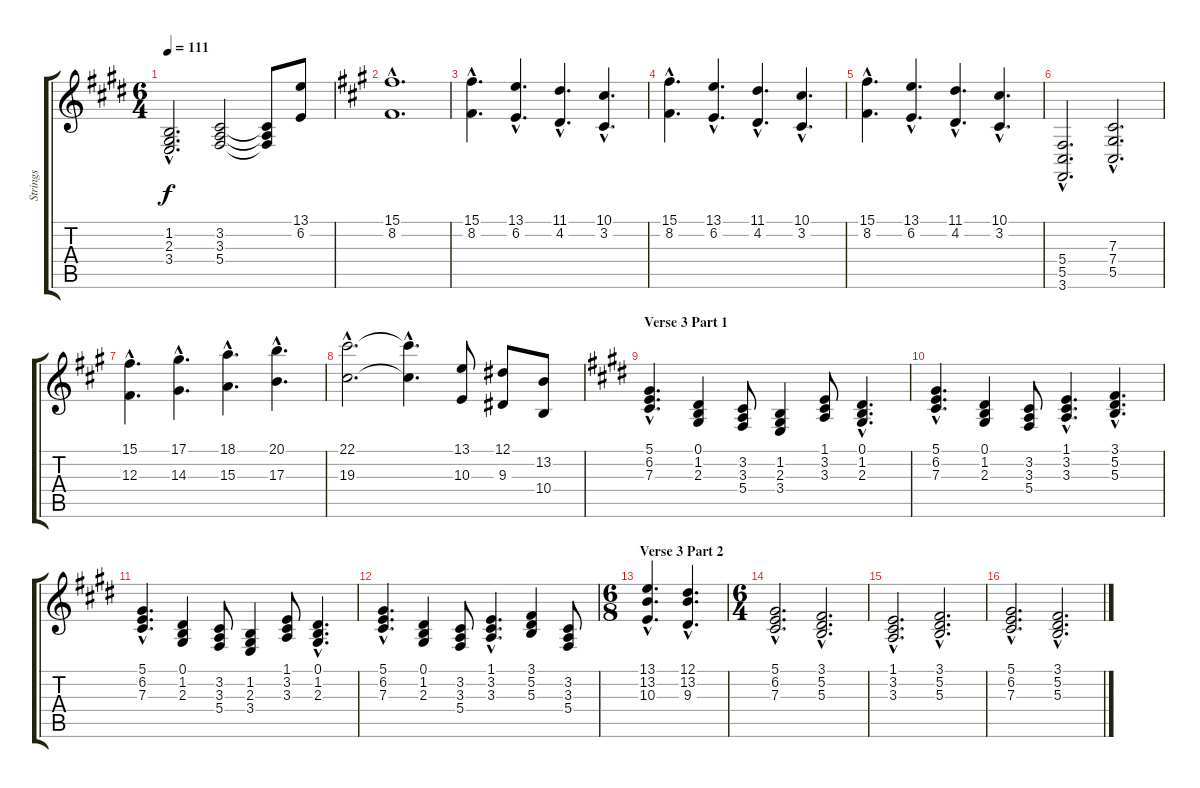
\track ("Strings" "Strings") {instrument stringensemble1}
\staff {score tabs}
\tuning (Eb4 Bb3 Gb3 Db3 Ab2 Eb2) {hide}
\ts (6 4)
\tempo 111
\clef g2
\ks c#minor
(1.2{hac} 2.3{hac} 3.4{hac}).2{d dy f} (3.2 3.3 5.4).2 (3.2{t} 3.3{t} 5.4{t}).8 (13.1 6.2).8 |
\ks f#minor
(15.1{hac} 8.2{hac}).1{d} |
(15.1{hac} 8.2{hac}).4{d} (13.1{hac} 6.2{hac}).4{d} (11.1{hac} 4.2{hac}).4{d} (10.1{hac} 3.2{hac}).4{d} |
(15.1{hac} 8.2{hac}).4{d} (13.1{hac} 6.2{hac}).4{d} (11.1{hac} 4.2{hac}).4{d} (10.1{hac} 3.2{hac}).4{d} |
(15.1{hac} 8.2{hac}).4{d} (13.1{hac} 6.2{hac}).4{d} (11.1{hac} 4.2{hac}).4{d} (10.1{hac} 3.2{hac}).4{d} |
(5.4{hac} 5.5{hac} 3.6{hac}).2{d} (7.3{hac} 7.4{hac} 5.5{hac}).2{d} |
(15.1{hac} 12.3{hac}).4{d} (17.1{hac} 14.3{hac}).4{d} (18.1{hac} 15.3{hac}).4{d} (20.1{hac} 17.3{hac}).4{d} |
(22.1{hac} 19.3{hac}).2{d} (22.1{hac t} 19.3{hac t}).4{d} (13.1 10.3).8 (12.1 9.3).8 (13.2 10.4).8 |
\section ("" "Verse 3 Part 1")
\ks c#minor
(5.1{hac} 6.2{hac} 7.3{hac}).4{d} (0.1 1.2 2.3).4 (3.2 3.3 5.4).8 (1.2 2.3 3.4).4 (1.1 3.2 3.3).8 (0.1{hac} 1.2{hac} 2.3{hac}).4{d} |
(5.1{hac} 6.2{hac} 7.3{hac}).4{d} (0.1 1.2 2.3).4 (3.2 3.3 5.4).8 (1.1{hac} 3.2{hac} 3.3{hac}).4{d} (3.1{hac} 5.2{hac} 5.3{hac}).4{d} |
(5.1{hac} 6.2{hac} 7.3{hac}).4{d} (0.1 1.2 2.3).4 (3.2 3.3 5.4).8 (1.2 2.3 3.4).4 (1.1 3.2 3.3).8 (0.1{hac} 1.2{hac} 2.3{hac}).4{d} |
(5.1{hac} 6.2{hac} 7.3{hac}).4{d} (0.1 1.2 2.3).4 (3.2 3.3 5.4).8 (1.1{hac} 3.2{hac} 3.3{hac}).4{d} (3.1 5.2 5.3).4 (3.2 3.3 5.4).8 |
\ts (6 8)
\section ("" "Verse 3 Part 2")
(13.1{hac} 13.2{hac} 10.3{hac}).4{d} (12.1{hac} 13.2{hac} 9.3{hac}).4{d} |
\ts (6 4)
(5.1{hac} 6.2{hac} 7.3{hac}).2{d} (3.1{hac} 5.2{hac} 5.3{hac}).2{d} |
(1.1{hac} 3.2{hac} 3.3{hac}).2{d} (3.1{hac} 5.2{hac} 5.3{hac}).2{d} |
(5.1{hac} 6.2{hac} 7.3{hac}).2{d} (3.1{hac} 5.2{hac} 5.3{hac}).2{d}
